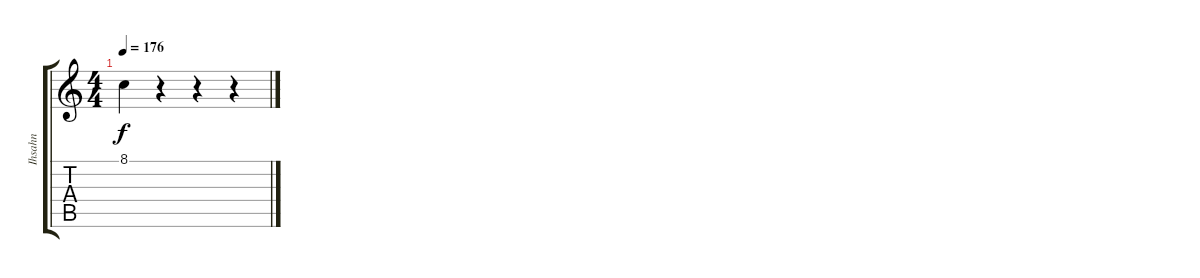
\track ("Ihsahn" "Ihsahn") {instrument pad4choir}
\staff {score tabs}
\tuning (E4 B3 G3 D3 A2 E2) {hide}
\ts (4 4)
\tempo 176
\clef g2
\ks c
8.1.4{dy f} r.4 r.4 r.4
